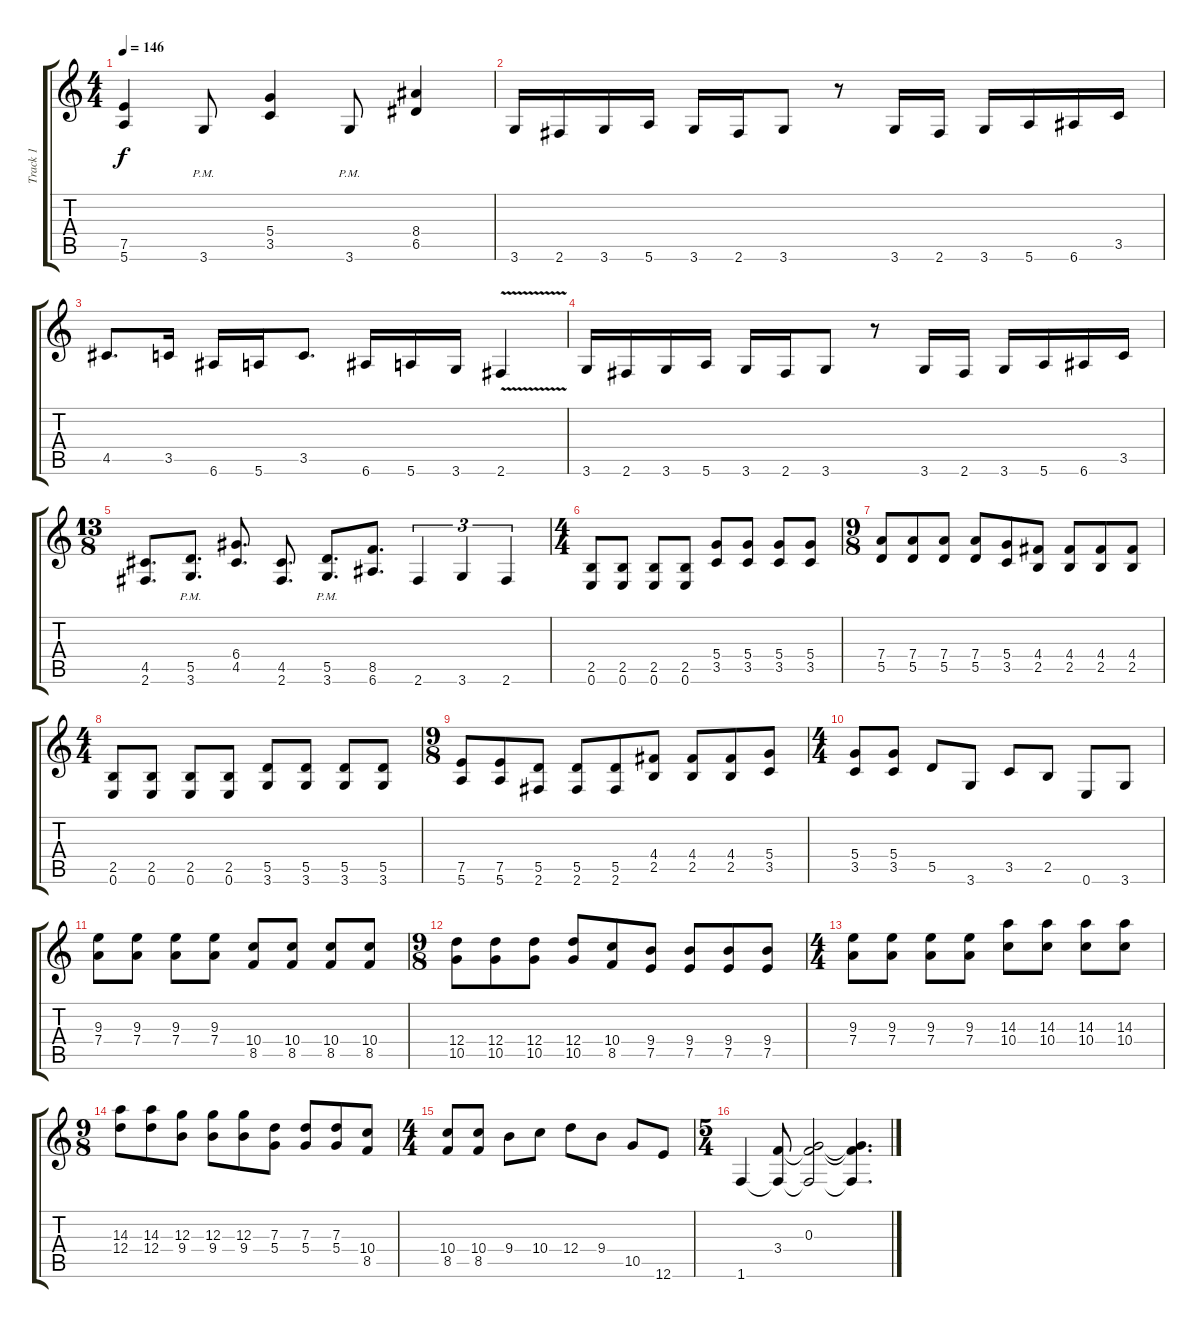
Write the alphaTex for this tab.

\track ("Track 1" "Track 1") {instrument overdrivenguitar}
\staff {score tabs}
\tuning (E4 B3 G3 D3 A2 E2) {hide}
\ts (4 4)
\tempo 146
\clef g2
\ks c
(7.5 5.6).4{dy f} 3.6{pm}.8 (5.4 3.5).4 3.6{pm}.8 (8.4 6.5).4 |
3.6.16 2.6.16 3.6.16 5.6.16 3.6.16 2.6.16 3.6.8 r.8 3.6.16 2.6.16 3.6.16 5.6.16 6.6.16 3.5.16 |
4.5.8{d} 3.5.16 6.6.16 5.6.16 3.5.8{d} 6.6.16 5.6.16 3.6.16 2.6{v}.4 |
3.6.16 2.6.16 3.6.16 5.6.16 3.6.16 2.6.16 3.6.8 r.8 3.6.16 2.6.16 3.6.16 5.6.16 6.6.16 3.5.16 |
\ts (13 8)
(4.5 2.6).8{d} (5.5{pm} 3.6{pm}).8{d} (6.4 4.5).8{d} (4.5 2.6).8{d} (5.5{pm} 3.6{pm}).8{d} (8.5 6.6).8{d} 2.6.4{tu (3 2)} 3.6.4{tu (3 2)} 2.6.4{tu (3 2)} |
\ts (4 4)
(2.5 0.6).8 (2.5 0.6).8 (2.5 0.6).8 (2.5 0.6).8 (5.4 3.5).8 (5.4 3.5).8 (5.4 3.5).8 (5.4 3.5).8 |
\ts (9 8)
(7.4 5.5).8 (7.4 5.5).8 (7.4 5.5).8 (7.4 5.5).8 (5.4 3.5).8 (4.4 2.5).8 (4.4 2.5).8 (4.4 2.5).8 (4.4 2.5).8 |
\ts (4 4)
(2.5 0.6).8 (2.5 0.6).8 (2.5 0.6).8 (2.5 0.6).8 (5.5 3.6).8 (5.5 3.6).8 (5.5 3.6).8 (5.5 3.6).8 |
\ts (9 8)
(7.5 5.6).8 (7.5 5.6).8 (5.5 2.6).8 (5.5 2.6).8 (5.5 2.6).8 (4.4 2.5).8 (4.4 2.5).8 (4.4 2.5).8 (5.4 3.5).8 |
\ts (4 4)
(5.4 3.5).8 (5.4 3.5).8 5.5.8 3.6.8 3.5.8 2.5.8 0.6.8 3.6.8 |
(9.3 7.4).8 (9.3 7.4).8 (9.3 7.4).8 (9.3 7.4).8 (10.4 8.5).8 (10.4 8.5).8 (10.4 8.5).8 (10.4 8.5).8 |
\ts (9 8)
(12.4 10.5).8 (12.4 10.5).8 (12.4 10.5).8 (12.4 10.5).8 (10.4 8.5).8 (9.4 7.5).8 (9.4 7.5).8 (9.4 7.5).8 (9.4 7.5).8 |
\ts (4 4)
(9.3 7.4).8 (9.3 7.4).8 (9.3 7.4).8 (9.3 7.4).8 (14.3 10.4).8 (14.3 10.4).8 (14.3 10.4).8 (14.3 10.4).8 |
\ts (9 8)
(14.3 12.4).8 (14.3 12.4).8 (12.3 9.4).8 (12.3 9.4).8 (12.3 9.4).8 (7.3 5.4).8 (7.3 5.4).8 (7.3 5.4).8 (10.4 8.5).8 |
\ts (4 4)
(10.4 8.5).8 (10.4 8.5).8 9.4.8 10.4.8 12.4.8 9.4.8 10.5.8 12.6.8 |
\ts (5 4)
1.6.4 (3.4 1.6{t}).8 (0.3 3.4{t} 1.6{t}).2 (0.3{t} 3.4{t} 1.6{t}).4{d}
